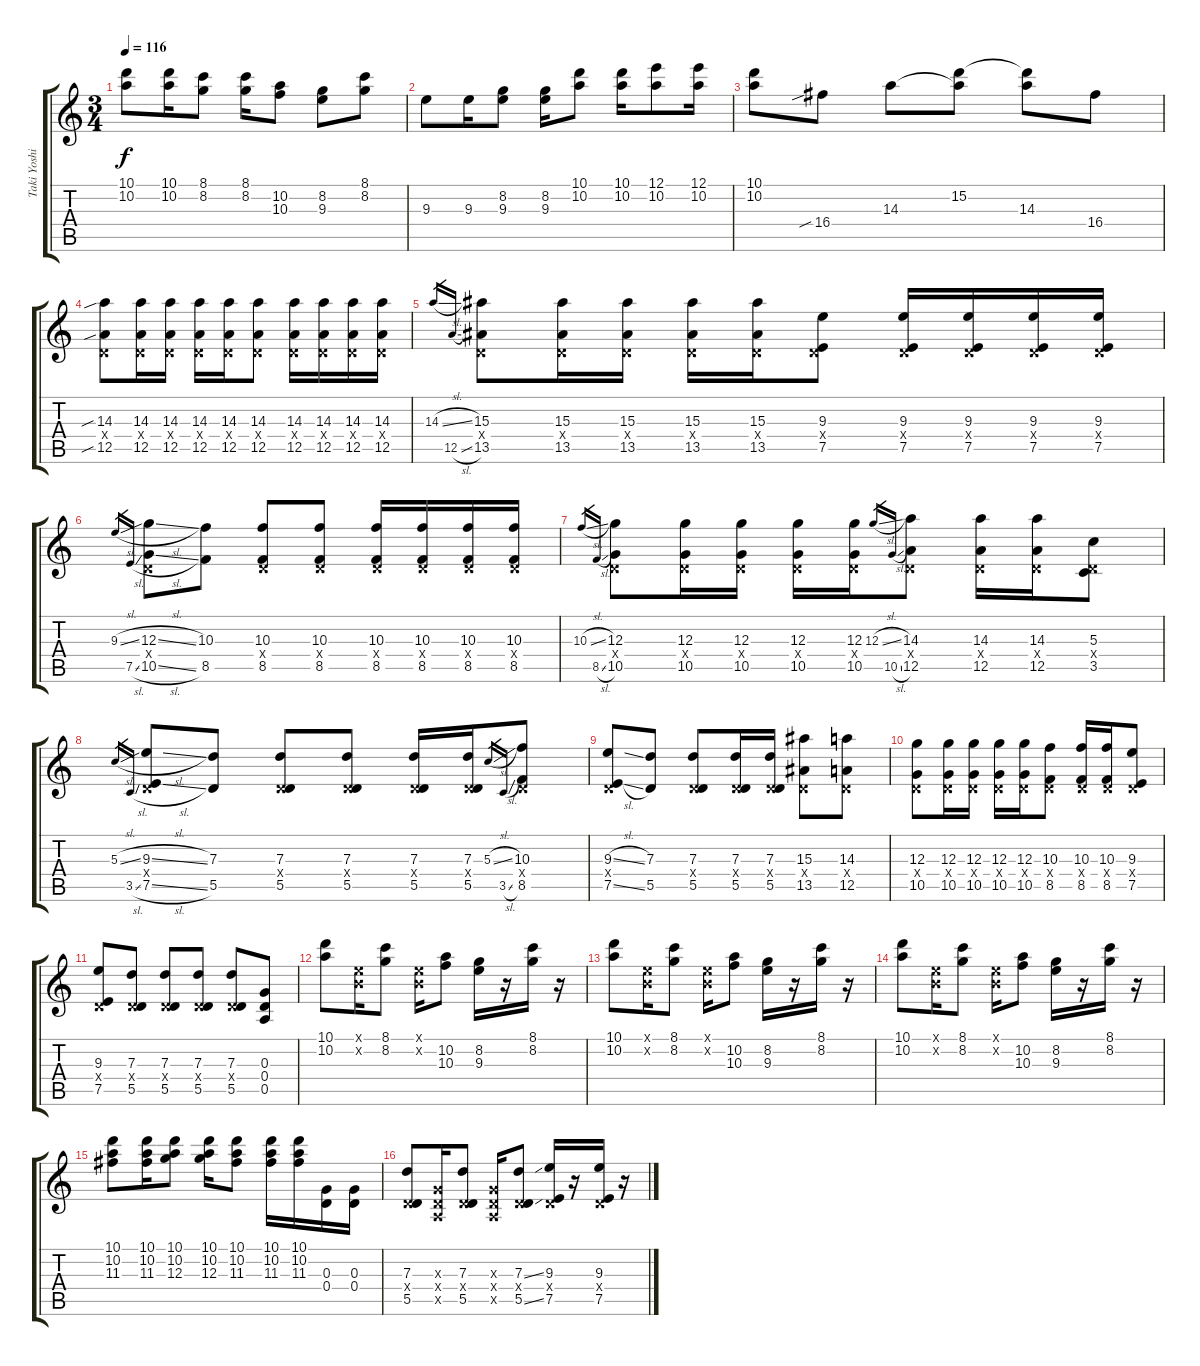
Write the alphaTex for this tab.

\track ("Taki Yoshimitsu" "Taki Yoshi") {instrument distortionguitar}
\staff {score tabs}
\tuning (E4 B3 G3 D3 A2 D2) {hide}
\ts (3 4)
\tempo 116
\clef g2
\ks c
(10.1 10.2).8{dy f} (10.1 10.2).16 (8.1 8.2).8 (8.1 8.2).16 (10.2 10.3).8 (8.2 9.3).8 (8.1 8.2).8 |
9.3.8 9.3.16 (8.2 9.3).8 (8.2 9.3).16 (10.1 10.2).8 (10.1 10.2).16 (12.1 10.2).8 (12.1 10.2).16 |
(10.1 10.2).8 16.4{sib}.8 14.3.8 (15.2 14.3{t}).8 (15.2{t} 14.3).8 16.4.8 |
(14.3{sib} 0.4{x} 12.5{sib}).8 (14.3 0.4{x} 12.5).16 (14.3 0.4{x} 12.5).16 (14.3 0.4{x} 12.5).16 (14.3 0.4{x} 12.5).16 (14.3 0.4{x} 12.5).8 (14.3 0.4{x} 12.5).16 (14.3 0.4{x} 12.5).16 (14.3 0.4{x} 12.5).16 (14.3 0.4{x} 12.5).16 |
14.3{sl}.16{gr} 12.5{sl}.16{gr} (15.3 0.4{x} 13.5).8 (15.3 0.4{x} 13.5).16 (15.3 0.4{x} 13.5).16 (15.3 0.4{x} 13.5).16 (15.3 0.4{x} 13.5).16 (9.3 0.4{x} 7.5).8 (9.3 0.4{x} 7.5).16 (9.3 0.4{x} 7.5).16 (9.3 0.4{x} 7.5).16 (9.3 0.4{x} 7.5).16 |
9.3{sl}.16{gr} 7.5{sl}.16{gr} (12.3{sl} 0.4{x} 10.5{sl}).8 (10.3 8.5).8 (10.3 0.4{x} 8.5).8 (10.3 0.4{x} 8.5).8 (10.3 0.4{x} 8.5).16 (10.3 0.4{x} 8.5).16 (10.3 0.4{x} 8.5).16 (10.3 0.4{x} 8.5).16 |
10.3{sl}.16{gr} 8.5{sl}.16{gr} (12.3 0.4{x} 10.5).8 (12.3 0.4{x} 10.5).16 (12.3 0.4{x} 10.5).16 (12.3 0.4{x} 10.5).16 (12.3 0.4{x} 10.5).16 12.3{sl}.16{gr} 10.5{sl}.16{gr} (14.3 0.4{x} 12.5).8 (14.3 0.4{x} 12.5).16 (14.3 0.4{x} 12.5).16 (5.3 0.4{x} 3.5).8 |
5.3{sl}.16{gr} 3.5{sl}.16{gr} (9.3{sl} 0.4{x} 7.5{sl}).8 (7.3 5.5).8 (7.3 0.4{x} 5.5).8 (7.3 0.4{x} 5.5).8 (7.3 0.4{x} 5.5).16 (7.3 0.4{x} 5.5).16 5.3{sl}.16{gr} 3.5{sl}.16{gr} (10.3 0.4{x} 8.5).8 |
(9.3{sl} 0.4{x} 7.5{sl}).8 (7.3 5.5).8 (7.3 0.4{x} 5.5).8 (7.3 0.4{x} 5.5).16 (7.3 0.4{x} 5.5).16 (15.3 0.4{x} 13.5).8 (14.3 0.4{x} 12.5).8 |
(12.3 0.4{x} 10.5).8 (12.3 0.4{x} 10.5).16 (12.3 0.4{x} 10.5).16 (12.3 0.4{x} 10.5).16 (12.3 0.4{x} 10.5).16 (10.3 0.4{x} 8.5).8 (10.3 0.4{x} 8.5).16 (10.3 0.4{x} 8.5).16 (9.3 0.4{x} 7.5).8 |
(9.3 0.4{x} 7.5).8 (7.3 0.4{x} 5.5).8 (7.3 0.4{x} 5.5).8 (7.3 0.4{x} 5.5).8 (7.3 0.4{x} 5.5).8 (0.3 0.4 0.5).8 |
(10.1 10.2).8 (0.1{x} 0.2{x}).16 (8.1 8.2).8 (0.1{x} 0.2{x}).16 (10.2 10.3).8 (8.2 9.3).16 r.16 (8.1 8.2).16 r.16 |
(10.1 10.2).8 (0.1{x} 0.2{x}).16 (8.1 8.2).8 (0.1{x} 0.2{x}).16 (10.2 10.3).8 (8.2 9.3).16 r.16 (8.1 8.2).16 r.16 |
(10.1 10.2).8 (0.1{x} 0.2{x}).16 (8.1 8.2).8 (0.1{x} 0.2{x}).16 (10.2 10.3).8 (8.2 9.3).16 r.16 (8.1 8.2).16 r.16 |
(10.1 10.2 11.3).8 (10.1 10.2 11.3).16 (10.1 10.2 12.3).8 (10.1 10.2 12.3).16 (10.1 10.2 11.3).8 (10.1 10.2 11.3).16 (10.1 10.2 11.3).16 (0.3 0.4).16 (0.3 0.4).16 |
(7.3 0.4{x} 5.5).8 (0.3{x} 0.4{x} 0.5{x}).16 (7.3 0.4{x} 5.5).8 (0.3{x} 0.4{x} 0.5{x}).16 (7.3{ss} 0.4{x} 5.5{ss}).8 (9.3 0.4{x} 7.5).16 r.16 (9.3 0.4{x} 7.5).16 r.16
